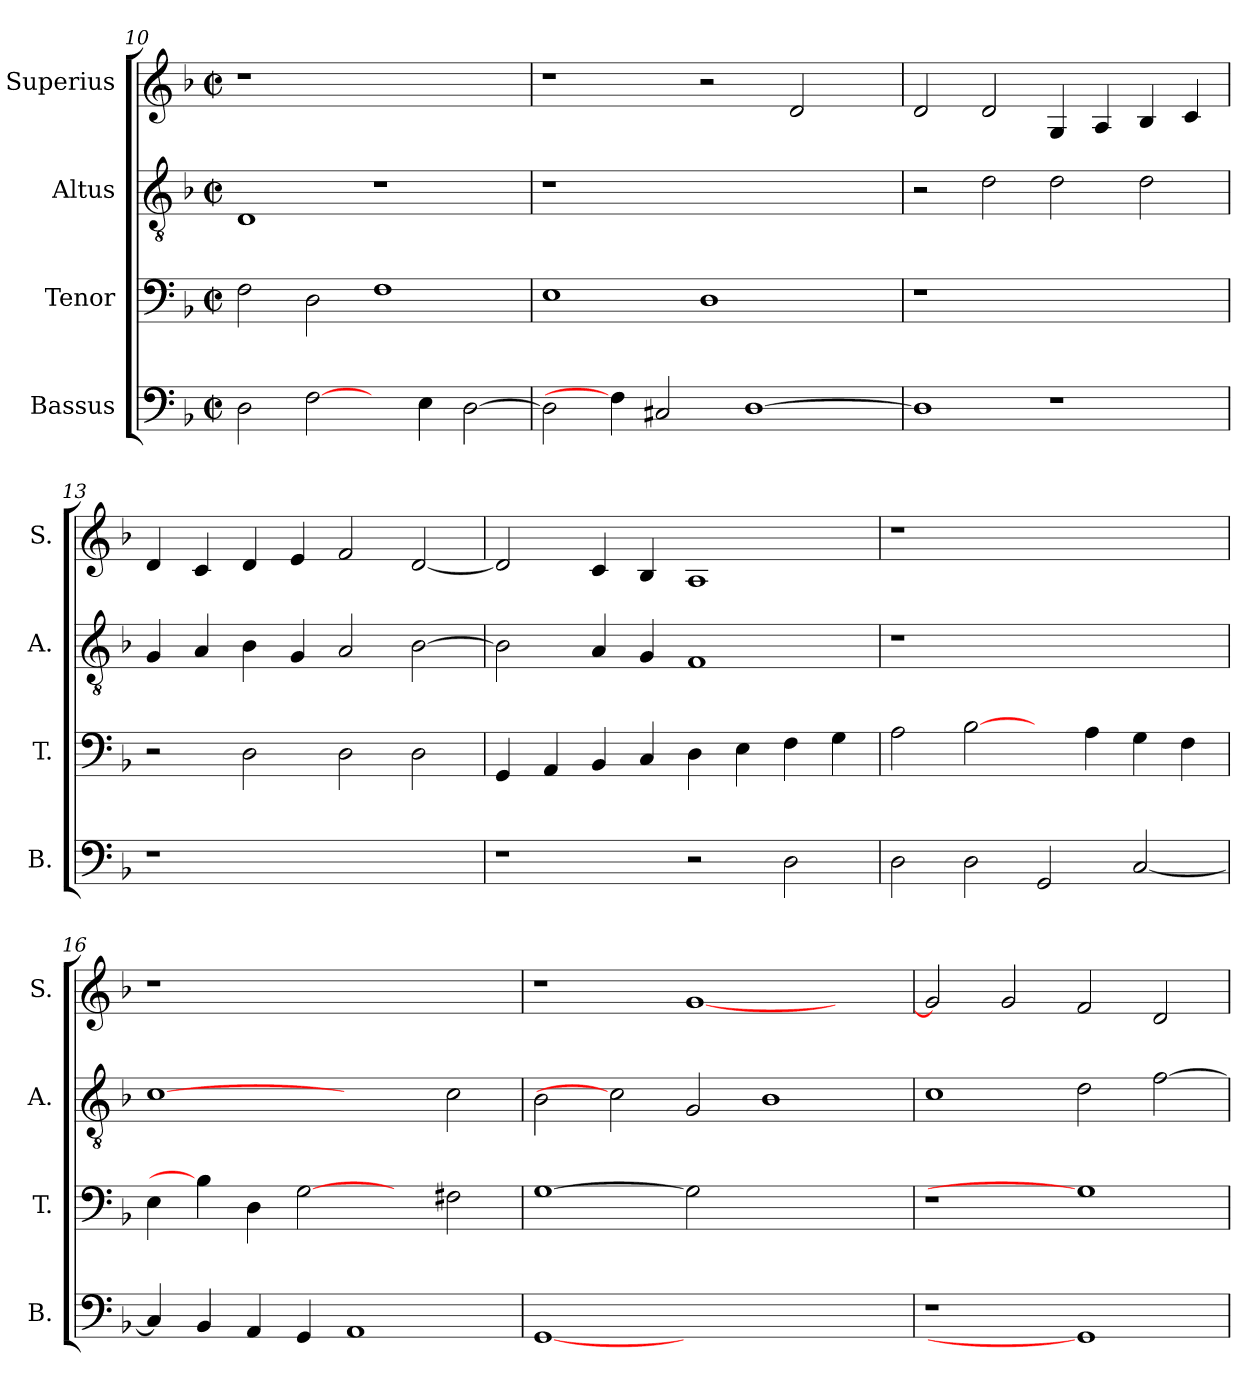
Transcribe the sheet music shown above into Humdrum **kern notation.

**kern	**kern	**kern	**kern
*part4	*part3	*part2	*part1
*staff4	*staff3	*staff2	*staff1
*I"Bassus	*I"Tenor	*I"Altus	*I"Superius
*I'B.	*I'T.	*I'A.	*I'S.
*clefF4	*clefF4	*clefGv2	*clefG2
*	*	*ITrd7c12	*
*k[b-]	*k[b-]	*k[b-]	*k[b-]
*F:	*F:	*F:	*F:
*M2/2	*M2/2	*M2/2	*M2/2
*met(c|)	*met(c|)	*met(c|)	*met(c|)
=10	=10	=10	=10
!	!	!	!LO:N:vis=1
2Di\	2Fi\	1DDi	1r
[2Fi\	2Di\	.	.
4ryy	1Fi	1r	1ryy
4Ei\	.	.	.
[>2Di\	.	.	.
=11	=11	=11	=11
!	!	!LO:N:vis=1	!
2Di\]	1Ei	1r	1r
4Fi\]	.	.	.
2C#Xi/	.	.	.
.	1Di	1ryy	2r
[>1Di	.	.	.
.	.	.	2di/
.	4ryy	4ryy	4ryy
=12	=12	=12	=12
!	!LO:N:vis=1	!	!
1Di]	1r	2r	2di/
.	.	2Di\	2di/
1r	1ryy	2Di\	4Gi/
.	.	.	4Ai/
.	.	2Di\	4B-i/
.	.	.	4ci/
!!LO:PB:g=z
=13	=13	=13	=13
!LO:N:vis=1	!	!	!
1r	2r	4GGi/	4di/
.	.	4AAi/	4ci/
.	2Di\	4BB-i\	4di/
.	.	4GGi/	4ei/
1ryy	2Di\	2AAi/	2fi/
.	2Di\	[>2BB-i\	[<2di/
=14	=14	=14	=14
1r	4GGi/	2BB-i\]	2di/]
.	4AAi/	.	.
.	4BB-i/	4AAi/	4ci/
.	4Ci/	4GGi/	4B-i/
2r	4Di\	1FFi	1Ai
.	4Ei\	.	.
2Di\	4Fi\	.	.
.	4Gi\	.	.
=15	=15	=15	=15
!	!	!LO:N:vis=1	!LO:N:vis=1
2Di\	2Ai\	1r	1r
2Di\	[2B-i\	.	.
2GGi/	4ryy	1ryy	1ryy
.	4Ai\	.	.
[<2Ci/	4Gi\	.	.
.	4Fi\	.	.
=16	=16	=16	=16
!	!	!	!LO:N:vis=1
4Ci/]	4Ei\	[1Ci	1r
4BB-i/	4B-i\]	.	.
4AAi/	4Di\	.	.
4GGi/	[2Gi	.	.
1AAi	.	2ryy	1ryy
.	4ryy	.	.
.	2F#Xi\	2Ci\	.
!!LO:LB:g=z
=17	=17	=17	=17
[1GGi	[1Gi	2BB-i\	1r
.	.	2Ci]	.
1.ryy	2Gi]	2GGi/	[<1gi
.	1ryy	1BB-i	.
.	.	.	2ryy
=18	=18	=18	=18
!LO:N:vis=1	!LO:N:vis=1	!	!
1r	1r	1Ci	2gi/]
.	.	.	2gi/
1GGi]	1Gi]	2Di\	2fi/
.	.	[>2Fi\	2di/
=	=	=	=
*-	*-	*-	*-
